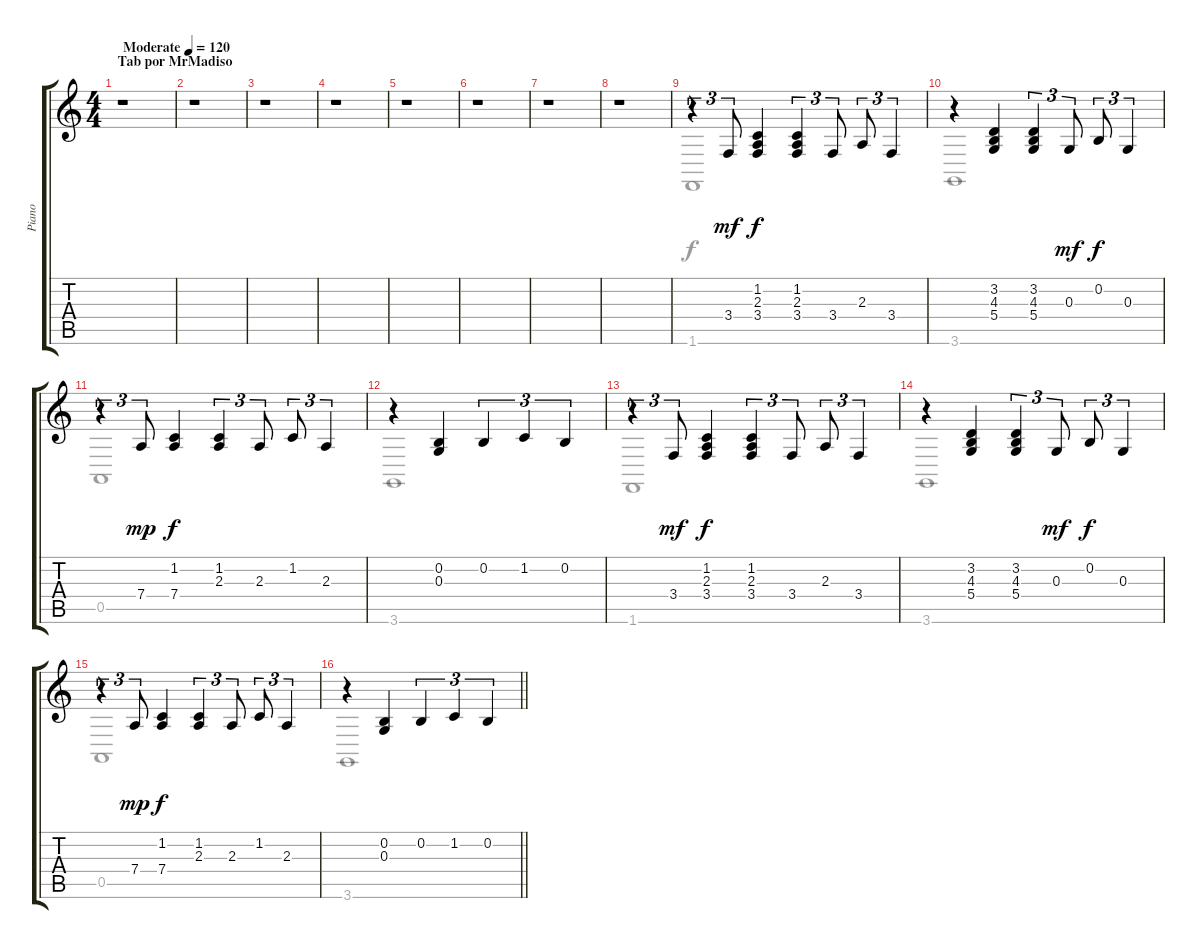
\track ("Piano" "Piano") {instrument acousticgrandpiano}
\staff {score tabs}
\tuning (E4 B3 G3 D3 A2 E2) {hide}
\voice
\ts (4 4)
\section ("" "Tab por MrMadiso")
\tempo (120 "Moderate")
\clef g2
\ks c
r.1{dy mf instrument acousticgrandpiano} |
r.1 |
r.1 |
r.1 |
r.1 |
r.1 |
r.1 |
r.1 |
r.4{tu (3 2)} 3.4.8{tu (3 2)} (1.2 2.3 3.4).4{dy f} (1.2 2.3 3.4).4{tu (3 2)} 3.4.8{tu (3 2)} 2.3.8{tu (3 2)} 3.4.4{tu (3 2)} |
r.4 (3.2 4.3 5.4).4 (3.2 4.3 5.4).4{tu (3 2)} 0.3.8{tu (3 2) dy mf} 0.2.8{tu (3 2) dy f} 0.3.4{tu (3 2)} |
r.4{tu (3 2)} 7.4.8{tu (3 2) dy mp} (1.2 7.4).4{dy f} (1.2 2.3).4{tu (3 2)} 2.3.8{tu (3 2)} 1.2.8{tu (3 2)} 2.3.4{tu (3 2)} |
r.4 (0.2 0.3).4 0.2.4{tu (3 2)} 1.2.4{tu (3 2)} 0.2.4{tu (3 2)} |
r.4{tu (3 2)} 3.4.8{tu (3 2) dy mf} (1.2 2.3 3.4).4{dy f} (1.2 2.3 3.4).4{tu (3 2)} 3.4.8{tu (3 2)} 2.3.8{tu (3 2)} 3.4.4{tu (3 2)} |
r.4 (3.2 4.3 5.4).4 (3.2 4.3 5.4).4{tu (3 2)} 0.3.8{tu (3 2) dy mf} 0.2.8{tu (3 2) dy f} 0.3.4{tu (3 2)} |
r.4{tu (3 2)} 7.4.8{tu (3 2) dy mp} (1.2 7.4).4{dy f} (1.2 2.3).4{tu (3 2)} 2.3.8{tu (3 2)} 1.2.8{tu (3 2)} 2.3.4{tu (3 2)} |
\barLineRight lightlight
r.4 (0.2 0.3).4 0.2.4{tu (3 2)} 1.2.4{tu (3 2)} 0.2.4{tu (3 2)}
\voice
\clef g2
\ottava regular
\simile none
\ks c
|
|
|
|
|
|
|
|
1.6.1 |
3.6.1 |
0.5.1 |
3.6.1 |
1.6.1 |
3.6.1 |
0.5.1 |
\barLineRight lightlight
3.6.1
